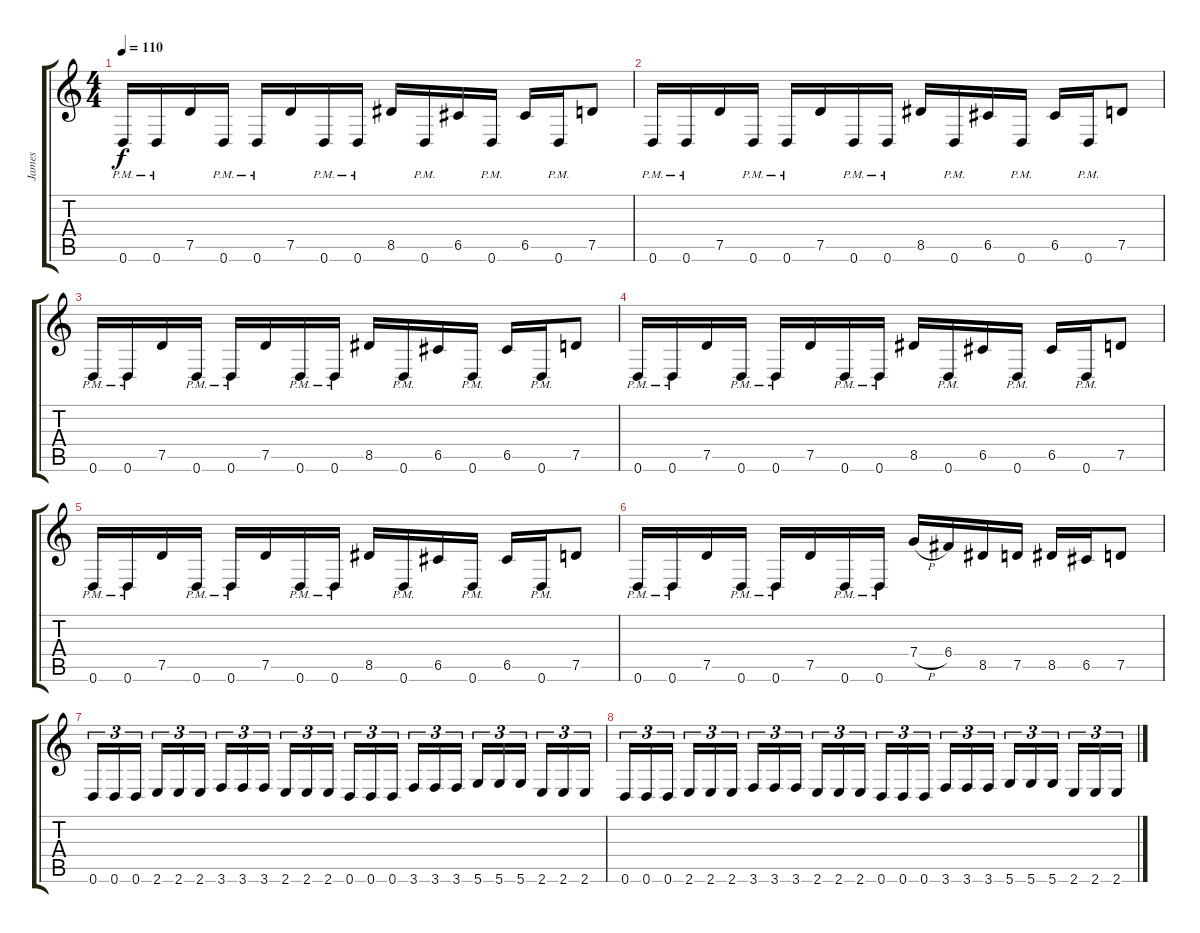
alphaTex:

\track ("James" "James") {instrument distortionguitar}
\staff {score tabs}
\tuning (D4 A3 F3 C3 G2 D2) {hide}
\ts (4 4)
\tempo 110
\clef g2
\ks c
0.6{pm}.16{dy f} 0.6{pm}.16 7.5.16 0.6{pm}.16 0.6{pm}.16 7.5.16 0.6{pm}.16 0.6{pm}.16 8.5.16 0.6{pm}.16 6.5.16 0.6{pm}.16 6.5.16 0.6{pm}.16 7.5.8 |
0.6{pm}.16 0.6{pm}.16 7.5.16 0.6{pm}.16 0.6{pm}.16 7.5.16 0.6{pm}.16 0.6{pm}.16 8.5.16 0.6{pm}.16 6.5.16 0.6{pm}.16 6.5.16 0.6{pm}.16 7.5.8 |
0.6{pm}.16 0.6{pm}.16 7.5.16 0.6{pm}.16 0.6{pm}.16 7.5.16 0.6{pm}.16 0.6{pm}.16 8.5.16 0.6{pm}.16 6.5.16 0.6{pm}.16 6.5.16 0.6{pm}.16 7.5.8 |
0.6{pm}.16 0.6{pm}.16 7.5.16 0.6{pm}.16 0.6{pm}.16 7.5.16 0.6{pm}.16 0.6{pm}.16 8.5.16 0.6{pm}.16 6.5.16 0.6{pm}.16 6.5.16 0.6{pm}.16 7.5.8 |
0.6{pm}.16 0.6{pm}.16 7.5.16 0.6{pm}.16 0.6{pm}.16 7.5.16 0.6{pm}.16 0.6{pm}.16 8.5.16 0.6{pm}.16 6.5.16 0.6{pm}.16 6.5.16 0.6{pm}.16 7.5.8 |
0.6{pm}.16 0.6{pm}.16 7.5.16 0.6{pm}.16 0.6{pm}.16 7.5.16 0.6{pm}.16 0.6{pm}.16 7.4{h}.16 6.4.16 8.5.16 7.5.16 8.5.16 6.5.16 7.5.8 |
0.6.16{tu (3 2)} 0.6.16{tu (3 2)} 0.6.16{tu (3 2)} 2.6.16{tu (3 2)} 2.6.16{tu (3 2)} 2.6.16{tu (3 2)} 3.6.16{tu (3 2)} 3.6.16{tu (3 2)} 3.6.16{tu (3 2)} 2.6.16{tu (3 2)} 2.6.16{tu (3 2)} 2.6.16{tu (3 2)} 0.6.16{tu (3 2)} 0.6.16{tu (3 2)} 0.6.16{tu (3 2)} 3.6.16{tu (3 2)} 3.6.16{tu (3 2)} 3.6.16{tu (3 2)} 5.6.16{tu (3 2)} 5.6.16{tu (3 2)} 5.6.16{tu (3 2)} 2.6.16{tu (3 2)} 2.6.16{tu (3 2)} 2.6.16{tu (3 2)} |
0.6.16{tu (3 2)} 0.6.16{tu (3 2)} 0.6.16{tu (3 2)} 2.6.16{tu (3 2)} 2.6.16{tu (3 2)} 2.6.16{tu (3 2)} 3.6.16{tu (3 2)} 3.6.16{tu (3 2)} 3.6.16{tu (3 2)} 2.6.16{tu (3 2)} 2.6.16{tu (3 2)} 2.6.16{tu (3 2)} 0.6.16{tu (3 2)} 0.6.16{tu (3 2)} 0.6.16{tu (3 2)} 3.6.16{tu (3 2)} 3.6.16{tu (3 2)} 3.6.16{tu (3 2)} 5.6.16{tu (3 2)} 5.6.16{tu (3 2)} 5.6.16{tu (3 2)} 2.6.16{tu (3 2)} 2.6.16{tu (3 2)} 2.6.16{tu (3 2)}
